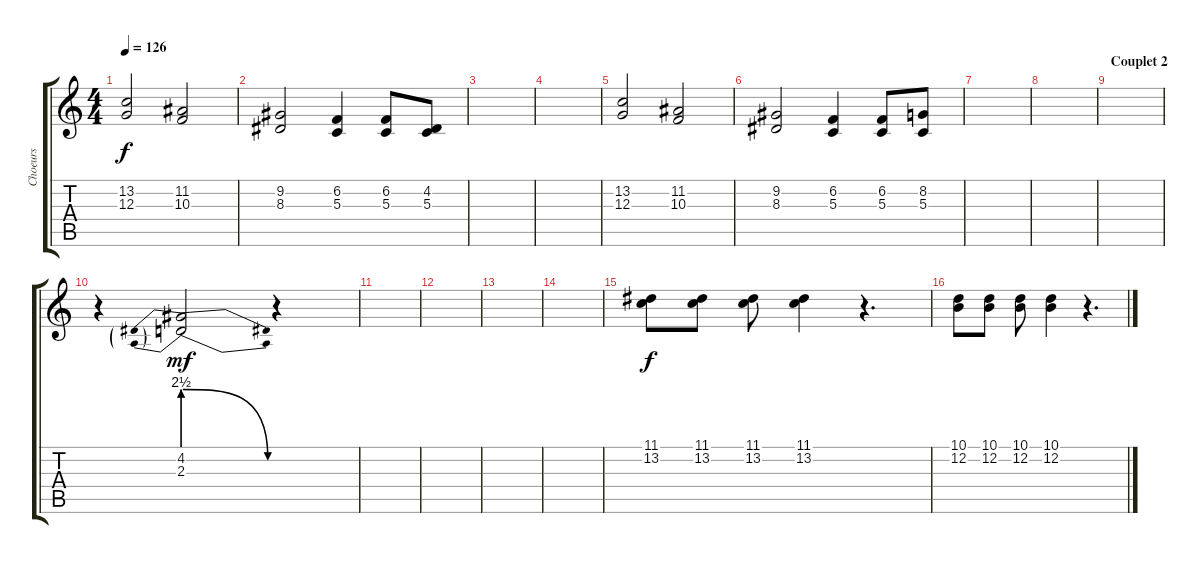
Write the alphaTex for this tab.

\track ("Choeurs" "Choeurs") {instrument choiraahs}
\staff {score tabs}
\tuning (E4 B3 G3 D3 A2 E2) {hide}
\ts (4 4)
\tempo 126
\clef g2
\ks c
(13.2 12.3).2{dy f} (11.2 10.3).2 |
(9.2 8.3).2 (6.2 5.3).4 (6.2 5.3).8 (4.2 5.3).8 |
|
|
(13.2 12.3).2 (11.2 10.3).2 |
(9.2 8.3).2 (6.2 5.3).4 (6.2 5.3).8 (8.2 5.3).8 |
|
|
\section ("" "Couplet 2")
|
r.4 (4.2{be (prebendrelease 0 10 60 0)} 2.3{be (prebendrelease 0 10 60 0)}).2{dy mf} r.4 |
|
|
|
|
(11.1 13.2).8{dy f} (11.1 13.2).8 (11.1 13.2).8 (11.1 13.2).4 r.4{d} |
(10.1 12.2).8 (10.1 12.2).8 (10.1 12.2).8 (10.1 12.2).4 r.4{d}
